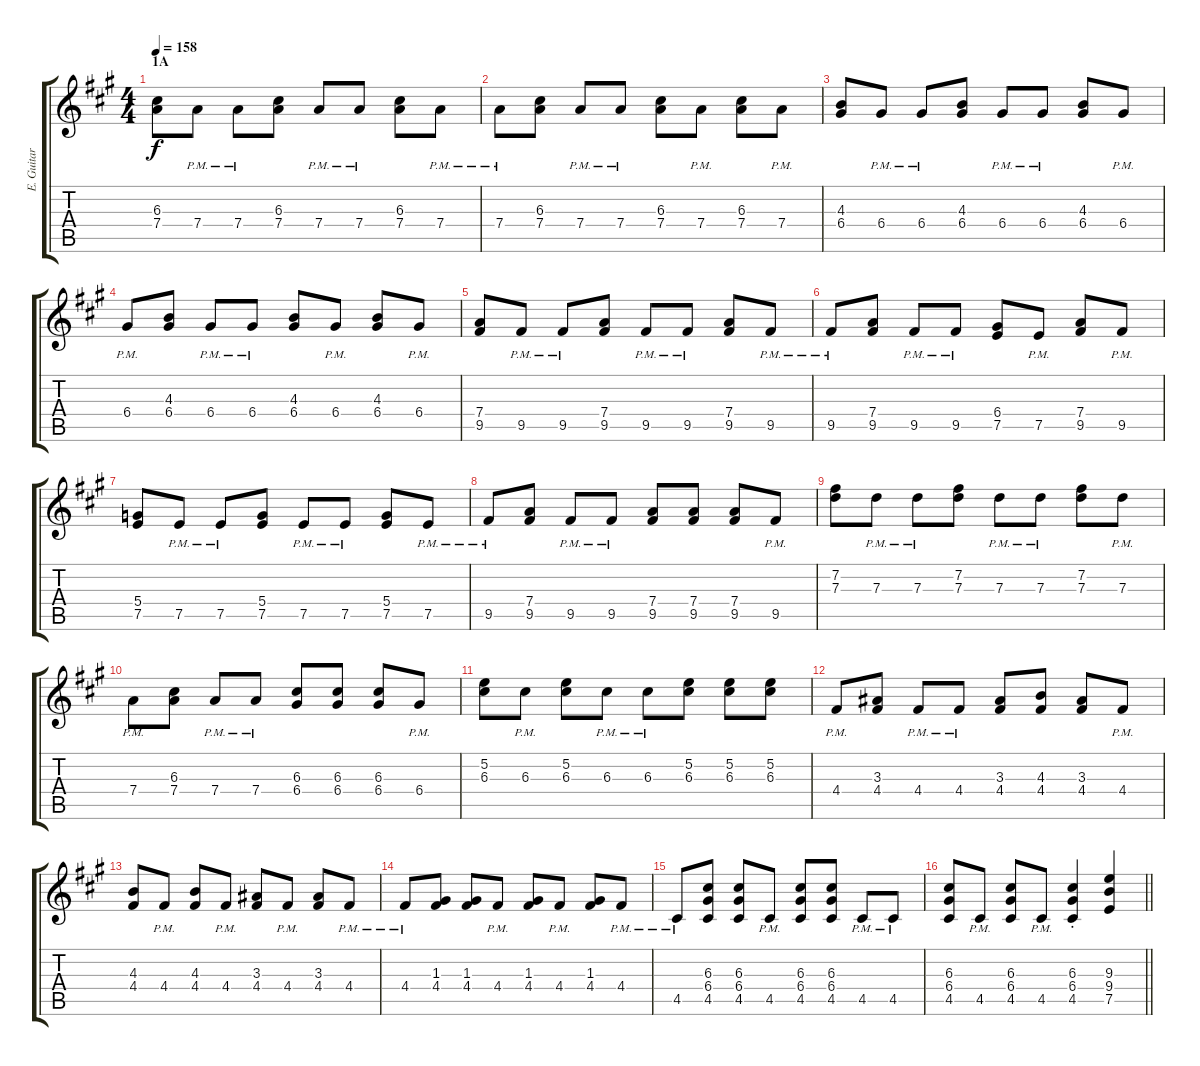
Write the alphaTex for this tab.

\track ("E. Guitar I" "E. Guitar ") {instrument overdrivenguitar}
\staff {score tabs}
\tuning (E4 B3 G3 D3 A2 E2) {hide}
\ts (4 4)
\section ("" "1A")
\tempo 158
\clef g2
\ks a
(6.3 7.4).8{dy f} 7.4{pm}.8 7.4{pm}.8 (6.3 7.4).8 7.4{pm}.8 7.4{pm}.8 (6.3 7.4).8 7.4{pm}.8 |
7.4{pm}.8 (6.3 7.4).8 7.4{pm}.8 7.4{pm}.8 (6.3 7.4).8 7.4{pm}.8 (6.3 7.4).8 7.4{pm}.8 |
(4.3 6.4).8 6.4{pm}.8 6.4{pm}.8 (4.3 6.4).8 6.4{pm}.8 6.4{pm}.8 (4.3 6.4).8 6.4{pm}.8 |
6.4{pm}.8 (4.3 6.4).8 6.4{pm}.8 6.4{pm}.8 (4.3 6.4).8 6.4{pm}.8 (4.3 6.4).8 6.4{pm}.8 |
(7.4 9.5).8 9.5{pm}.8 9.5{pm}.8 (7.4 9.5).8 9.5{pm}.8 9.5{pm}.8 (7.4 9.5).8 9.5{pm}.8 |
9.5{pm}.8 (7.4 9.5).8 9.5{pm}.8 9.5{pm}.8 (6.4 7.5).8 7.5{pm}.8 (7.4 9.5).8 9.5{pm}.8 |
(5.4 7.5).8 7.5{pm}.8 7.5{pm}.8 (5.4 7.5).8 7.5{pm}.8 7.5{pm}.8 (5.4 7.5).8 7.5{pm}.8 |
9.5{pm}.8 (7.4 9.5).8 9.5{pm}.8 9.5{pm}.8 (7.4 9.5).8 (7.4 9.5).8 (7.4 9.5).8 9.5{pm}.8 |
(7.2 7.3).8 7.3{pm}.8 7.3{pm}.8 (7.2 7.3).8 7.3{pm}.8 7.3{pm}.8 (7.2 7.3).8 7.3{pm}.8 |
7.4{pm}.8 (6.3 7.4).8 7.4{pm}.8 7.4{pm}.8 (6.3 6.4).8 (6.3 6.4).8 (6.3 6.4).8 6.4{pm}.8 |
(5.2 6.3).8 6.3{pm}.8 (5.2 6.3).8 6.3{pm}.8 6.3{pm}.8 (5.2 6.3).8 (5.2 6.3).8 (5.2 6.3).8 |
4.4{pm}.8 (3.3 4.4).8 4.4{pm}.8 4.4{pm}.8 (3.3 4.4).8 (4.3 4.4).8 (3.3 4.4).8 4.4{pm}.8 |
(4.3 4.4).8 4.4{pm}.8 (4.3 4.4).8 4.4{pm}.8 (3.3 4.4).8 4.4{pm}.8 (3.3 4.4).8 4.4{pm}.8 |
4.4{pm}.8 (1.3 4.4).8 (1.3 4.4).8 4.4{pm}.8 (1.3 4.4).8 4.4{pm}.8 (1.3 4.4).8 4.4{pm}.8 |
4.5{pm}.8 (6.3 6.4 4.5).8 (6.3 6.4 4.5).8 4.5{pm}.8 (6.3 6.4 4.5).8 (6.3 6.4 4.5).8 4.5{pm}.8 4.5{pm}.8 |
\barLineRight lightlight
(6.3 6.4 4.5).8 4.5{pm}.8 (6.3 6.4 4.5).8 4.5{pm}.8 (6.3{st} 6.4{st} 4.5{st}).4 (9.3 9.4 7.5).4
